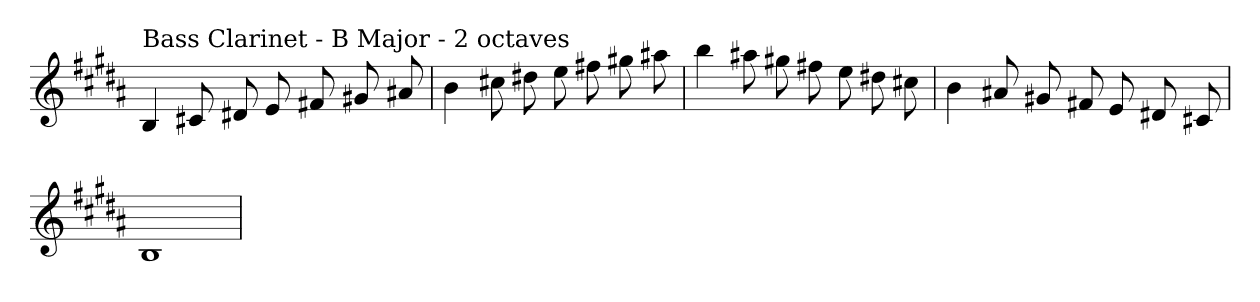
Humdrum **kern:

**kern
*part1
*staff1
*clefG2
*k[f#c#g#d#a#]
*B:
=
!LO:TX:a:t=Bass Clarinet - B Major - 2 octaves
4B
8c#X
8d#X
8e
8f#X
8g#X
8a#X
=
4b
8cc#X
8dd#X
8ee
8ff#X
8gg#X
8aa#X
=
4bb
8aa#X
8gg#X
8ff#X
8ee
8dd#X
8cc#X
=
4b
8a#X
8g#X
8f#X
8e
8d#X
8c#X
=
1B
=
*-
